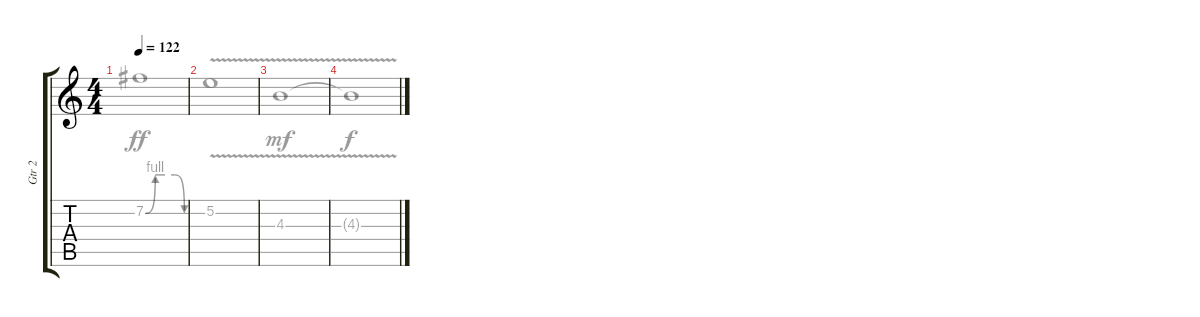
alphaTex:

\track ("Gtr 2" "Gtr 2") {instrument acousticguitarsteel}
\staff {score tabs}
\tuning (E4 B3 G3 D3 A2 E2) {hide}
\voice
\ts (4 4)
\tempo 122
\clef g2
\ks c
|
|
|
|
|
|
|
|
|
|
|
|
|
|
|
\voice
\clef g2
\ks c
7.2{be (custom 0 0 15 4 20 4 30 4 45 4 60 0)}.1{dy ff} |
5.2{v}.1 |
4.3{v}.1{dy mf} |
4.3{t}.1{dy f} |
|
|
|
|
|
|
|
|
|
|
|
